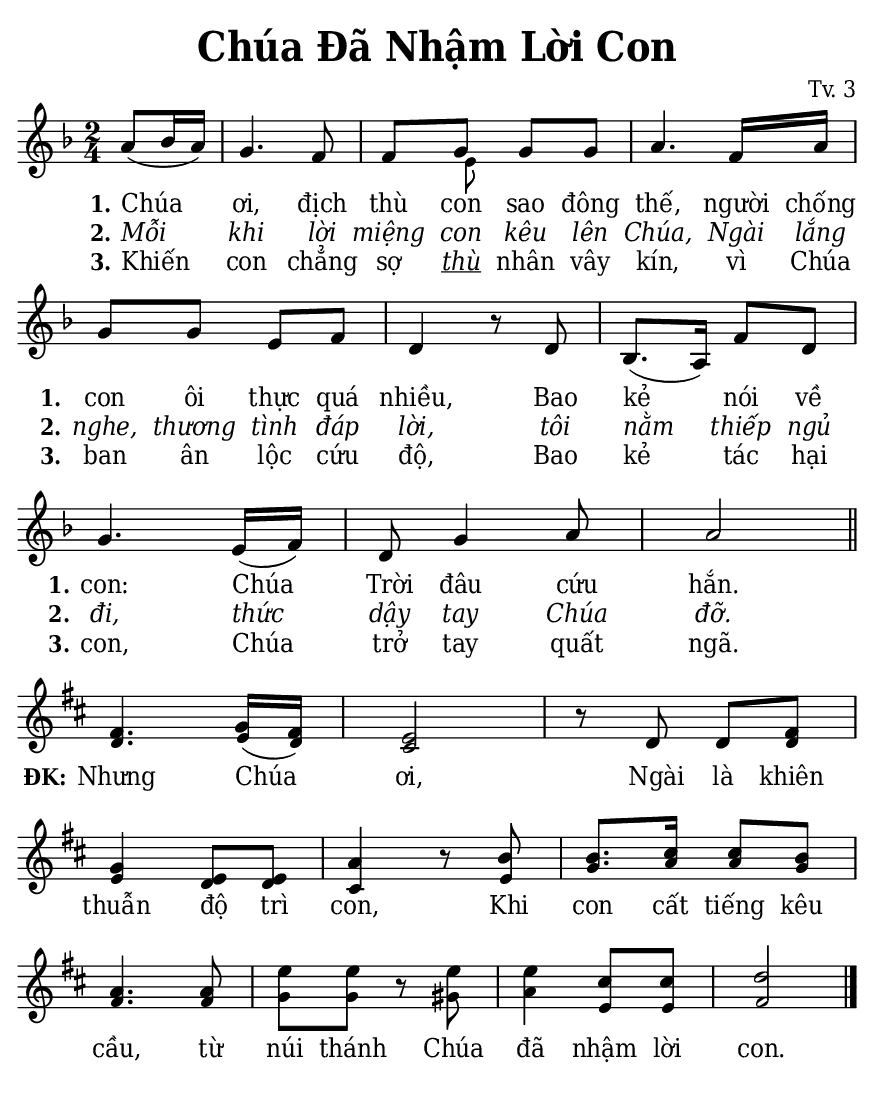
% Cài đặt chung\
\version "2.22.1"
\include "english.ly"

\header {
  title = \markup { \fontsize #1 "Chúa Đã Nhậm Lời Con" }
  composer = "Tv. 3"
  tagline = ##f
}

% mã nguồn cho những chức năng chưa hỗ trợ trong phiên bản lilypond hiện tại
% cung cấp bởi cộng đồng lilypond khi gửi email đến lilypond-user@gnu.org
% Đổi kích thước nốt cho bè phụ
notBePhu =
#(define-music-function (font-size music) (number? ly:music?)
   (for-some-music
     (lambda (m)
       (if (music-is-of-type? m 'rhythmic-event)
           (begin
             (set! (ly:music-property m 'tweaks)
                   (cons `(font-size . ,font-size)
                         (ly:music-property m 'tweaks)))
             #t)
           #f))
     music)
   music)

% in số phiên khúc trên mỗi dòng
#(define (add-grob-definition grob-name grob-entry)
     (set! all-grob-descriptions
           (cons ((@@ (lily) completize-grob-entry)
                  (cons grob-name grob-entry))
                 all-grob-descriptions)))

#(add-grob-definition
    'StanzaNumberSpanner
    `((direction . ,LEFT)
      (font-series . bold)
      (padding . 1.0)
      (side-axis . ,X)
      (stencil . ,ly:text-interface::print)
      (X-offset . ,ly:side-position-interface::x-aligned-side)
      (Y-extent . ,grob::always-Y-extent-from-stencil)
      (meta . ((class . Spanner)
               (interfaces . (font-interface
                              side-position-interface
                              stanza-number-interface
                              text-interface))))))

\layout {
    \context {
      \Global
      \grobdescriptions #all-grob-descriptions
    }
    \context {
      \Score
      \remove Stanza_number_align_engraver
      \consists
        #(lambda (context)
           (let ((texts '())
                 (syllables '()))
             (make-engraver
              (acknowledgers
               ((stanza-number-interface engraver grob source-engraver)
                  (set! texts (cons grob texts)))
               ((lyric-syllable-interface engraver grob source-engraver)
                  (set! syllables (cons grob syllables))))
              ((stop-translation-timestep engraver)
                 (for-each
                  (lambda (text)
                    (for-each
                     (lambda (syllable)
                       (ly:pointer-group-interface::add-grob
                        text
                        'side-support-elements
                        syllable))
                     syllables))
                  texts)
                 (set! syllables '())))))
    }
    \context {
      \Lyrics
      \remove Stanza_number_engraver
      \consists
        #(lambda (context)
           (let ((text #f)
                 (last-stanza #f))
             (make-engraver
              ((process-music engraver)
                 (let ((stanza (ly:context-property context 'stanza #f)))
                   (if (and stanza (not (equal? stanza last-stanza)))
                       (let ((column (ly:context-property context
'currentCommandColumn)))
                         (set! last-stanza stanza)
                         (if text
                             (ly:spanner-set-bound! text RIGHT column))
                         (set! text (ly:engraver-make-grob engraver
'StanzaNumberSpanner '()))
                         (ly:grob-set-property! text 'text stanza)
                         (ly:spanner-set-bound! text LEFT column)))))
              ((finalize engraver)
                 (if text
                     (let ((column (ly:context-property context
'currentCommandColumn)))
                       (ly:spanner-set-bound! text RIGHT column)))))))
      \override StanzaNumberSpanner.horizon-padding = 10000
    }
}

stanzaReminderOff =
  \temporary \override StanzaNumberSpanner.after-line-breaking =
     #(lambda (grob)
        ;; Can be replaced with (not (first-broken-spanner? grob)) in 2.23.
        (if (let ((siblings (ly:spanner-broken-into (ly:grob-original grob))))
              (and (pair? siblings)
                   (not (eq? grob (car siblings)))))
            (ly:grob-suicide! grob)))

stanzaReminderOn = \undo \stanzaReminderOff
% kết thúc mã nguồn

% Nhạc phiên khúc
nhacPhienKhucSop = \relative c'' {
  \partial 4 a8 _(bf16 a) |
  g4. f8 |
  f
  <<
    {
      \voiceOne
      g
    }
    \new Voice = "splitpart" {
      \voiceTwo
      \once \override NoteColumn.force-hshift = #1
      \once \tiny e
    }
  >>
  \oneVoice
  g g |
  a4. f16 a |
  g8 g e f |
  d4 r8 d |
  bf8. _(a16) f'8 d |
  g4. e16 _(f) |
  d8 g4 a8 |
  a2 \bar "||" \break
  
  \set Staff.explicitKeySignatureVisibility = #end-of-line-invisible
  \set Staff.printKeyCancellation = ##f
  \key d \major
  fs4. g16 (fs) |
  e2 |
  r8 d d fs |
  g4 e8 e |
  a4 r8 b |
  b8. cs16 cs8 b |
  a4. a8 |
  e' e r e |
  e4 cs8 cs |
  d2 \bar "|."
}

nhacPhienKhucAlto = \relative c' {
  r4
  R2*9
  
  \set Staff.explicitKeySignatureVisibility = #end-of-line-invisible
  \set Staff.printKeyCancellation = ##f
  \key d \major
  d4. e16 (d) |
  cs2 |
  r8 d d d |
  e4 d8 d |
  cs4 r8 e |
  g8. a16 a8 g |
  fs4. fs8 |
  g g r gs |
  a4 e8 e |
  fs2
}

% Lời phiên khúc
loiPhienKhucSop = \lyrics {
  <<
    {
      \set stanza = "1."
      Chúa ơi, địch thù con sao đông thế,
      người chống con ôi thực quá nhiều,
      Bao kẻ nói về con:
      Chúa Trời đâu cứu hắn.
    }
    \new Lyrics {
	    \set associatedVoice = "beSop"
	    \set stanza = "2."
      \override Lyrics.LyricText.font-shape = #'italic
	    Mỗi khi lời miệng con kêu lên Chúa,
	    Ngài lắng nghe, thương tình đáp lời,
	    tôi nằm thiếp ngủ đi,
	    thức dậy tay Chúa đỡ.
    }
    \new Lyrics {
	    \set associatedVoice = "beSop"
	    \set stanza = "3."
	    Khiến con chẳng sợ
	    \markup { \underline \italic "thù" }
	    nhân vây kín,
	    vì Chúa ban ân lộc cứu độ,
	    Bao kẻ tác hại con,
	    Chúa trở tay quất ngã.
    }
  >>
  \stanzaReminderOff
  \set stanza = "ĐK:"
  Nhưng Chúa ơi,
  Ngài là khiên thuẫn độ trì con,
  Khi con cất tiếng kêu cầu,
  từ núi thánh Chúa đã nhậm lời con.
}

% Dàn trang
\paper {
  #(set-paper-size "a5")
  top-margin = 3\mm
  bottom-margin = 3\mm
  left-margin = 3\mm
  right-margin = 3\mm
  indent = #0
  #(define fonts
	 (make-pango-font-tree "Deja Vu Serif Condensed"
	 		       "Deja Vu Serif Condensed"
			       "Deja Vu Serif Condensed"
			       (/ 20 20)))
  print-page-number = ##f
  system-system-spacing = #'((basic-distance . 0.1) (padding . 2.5))
}

TongNhip = {
  \key f \major \time 2/4
  \set Timing.beamExceptions = #'()
  \set Timing.baseMoment = #(ly:make-moment 1/4)
}

\score {
  \new ChoirStaff <<
    \new Staff \with {
        \consists "Merge_rests_engraver"
        printPartCombineTexts = ##f
      }
      <<
      \new Voice \TongNhip \partCombine 
        \nhacPhienKhucSop
        \notBePhu -1 { \nhacPhienKhucAlto }
      \new NullVoice = beSop \nhacPhienKhucSop
      \new Lyrics \lyricsto beSop \loiPhienKhucSop
      >>
  >>
  \layout {
    \override Lyrics.LyricSpace.minimum-distance = #1.5
    \override Score.BarNumber.break-visibility = ##(#f #f #f)
    \override Score.SpacingSpanner.uniform-stretching = ##t
  } 
}
